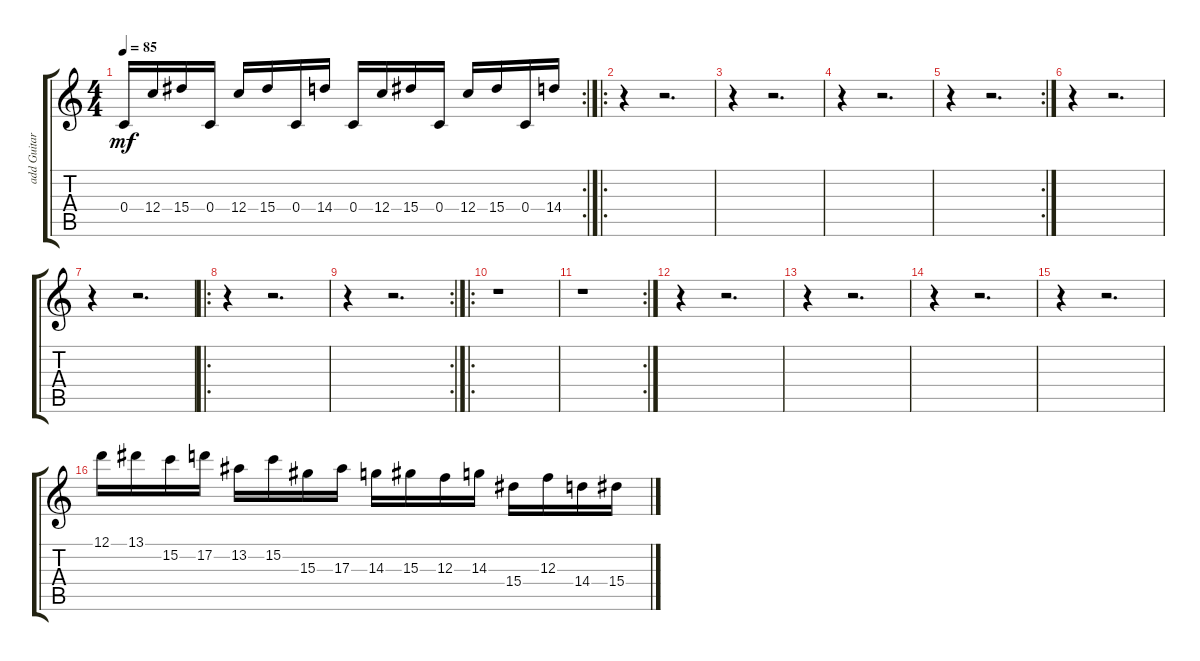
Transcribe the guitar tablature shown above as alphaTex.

\track ("add Guitar" "add Guitar") {instrument distortionguitar}
\staff {score tabs}
\tuning (D4 A3 F3 C3 G2 C2) {hide}
\rc 2
\ts (4 4)
\tempo 85
\clef g2
\ks c
0.4.16{dy mf} 12.4.16 15.4.16 0.4.16 12.4.16 15.4.16 0.4.16 14.4.16 0.4.16 12.4.16 15.4.16 0.4.16 12.4.16 15.4.16 0.4.16 14.4.16 |
\ro
r.4 r.2{d} |
r.4 r.2{d} |
r.4 r.2{d} |
\rc 2
r.4 r.2{d} |
r.4 r.2{d} |
r.4 r.2{d} |
\ro
r.4 r.2{d} |
\rc 2
r.4 r.2{d} |
\ro
r.1 |
\rc 2
r.1 |
r.4 r.2{d} |
r.4 r.2{d} |
r.4 r.2{d} |
r.4 r.2{d} |
12.1.16 13.1.16 15.2.16 17.2.16 13.2.16 15.2.16 15.3.16 17.3.16 14.3.16 15.3.16 12.3.16 14.3.16 15.4.16 12.3.16 14.4.16 15.4.16
